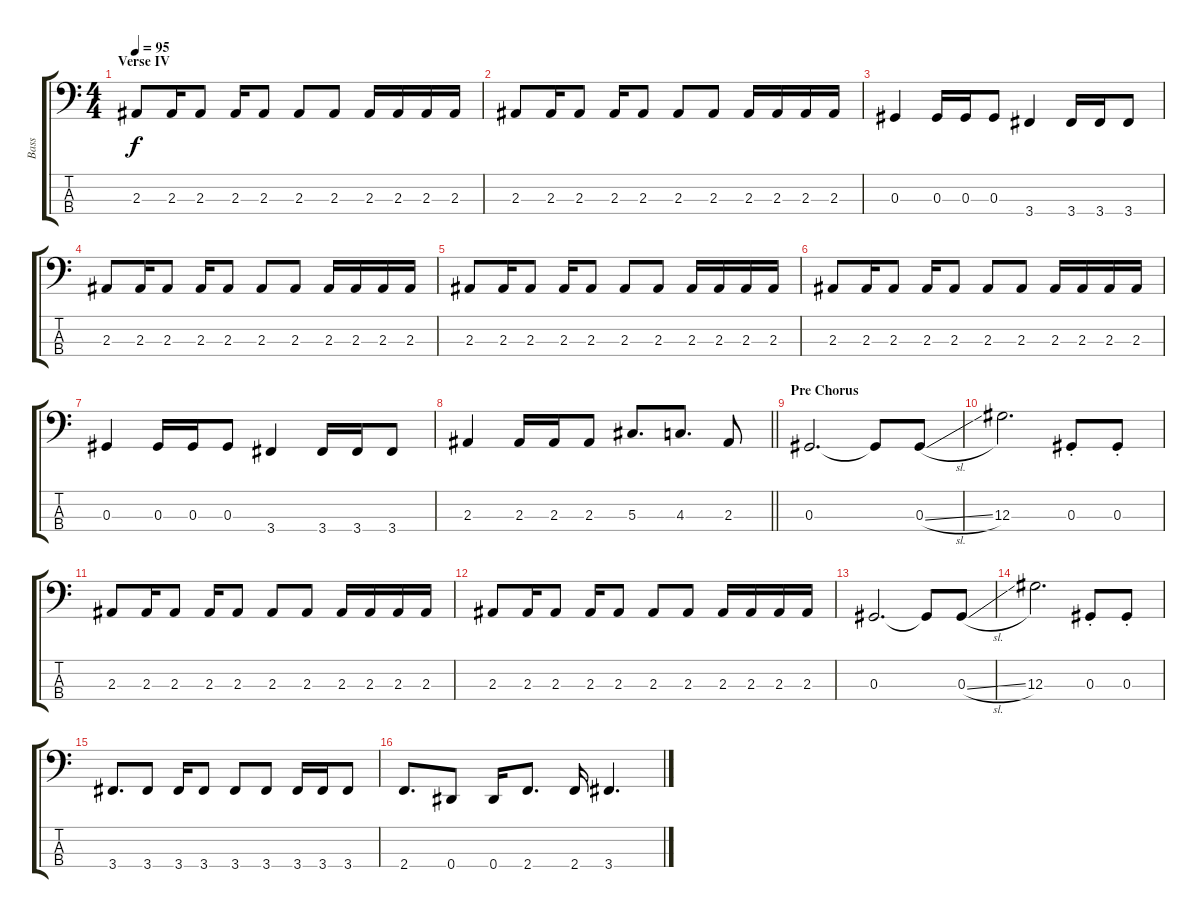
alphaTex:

\track ("Bass" "Bass") {instrument electricbassfinger}
\staff {score tabs}
\tuning (Gb2 Db2 Ab1 Eb1) {hide}
\ts (4 4)
\section ("" "Verse IV")
\tempo 95
\clef f4
\ks c
2.3.8{dy f} 2.3.16 2.3.8 2.3.16 2.3.8 2.3.8 2.3.8 2.3.16 2.3.16 2.3.16 2.3.16 |
2.3.8 2.3.16 2.3.8 2.3.16 2.3.8 2.3.8 2.3.8 2.3.16 2.3.16 2.3.16 2.3.16 |
0.3.4 0.3.16 0.3.16 0.3.8 3.4.4 3.4.16 3.4.16 3.4.8 |
2.3.8 2.3.16 2.3.8 2.3.16 2.3.8 2.3.8 2.3.8 2.3.16 2.3.16 2.3.16 2.3.16 |
2.3.8 2.3.16 2.3.8 2.3.16 2.3.8 2.3.8 2.3.8 2.3.16 2.3.16 2.3.16 2.3.16 |
2.3.8 2.3.16 2.3.8 2.3.16 2.3.8 2.3.8 2.3.8 2.3.16 2.3.16 2.3.16 2.3.16 |
0.3.4 0.3.16 0.3.16 0.3.8 3.4.4 3.4.16 3.4.16 3.4.8 |
\barLineRight lightlight
2.3.4 2.3.16 2.3.16 2.3.8 5.3.8{d} 4.3.8{d} 2.3.8 |
\section ("" "Pre Chorus")
0.3.2{d} 0.3{t}.8 0.3{sl}.8 |
12.3.2{d} 0.3{st}.8 0.3{st}.8 |
2.3.8 2.3.16 2.3.8 2.3.16 2.3.8 2.3.8 2.3.8 2.3.16 2.3.16 2.3.16 2.3.16 |
2.3.8 2.3.16 2.3.8 2.3.16 2.3.8 2.3.8 2.3.8 2.3.16 2.3.16 2.3.16 2.3.16 |
0.3.2{d} 0.3{t}.8 0.3{sl}.8 |
12.3.2{d} 0.3{st}.8 0.3{st}.8 |
3.4.8{d} 3.4.8 3.4.16 3.4.8 3.4.8 3.4.8 3.4.16 3.4.16 3.4.8 |
2.4.8{d} 0.4.8 0.4.16 2.4.8{d} 2.4.16 3.4.4{d}
